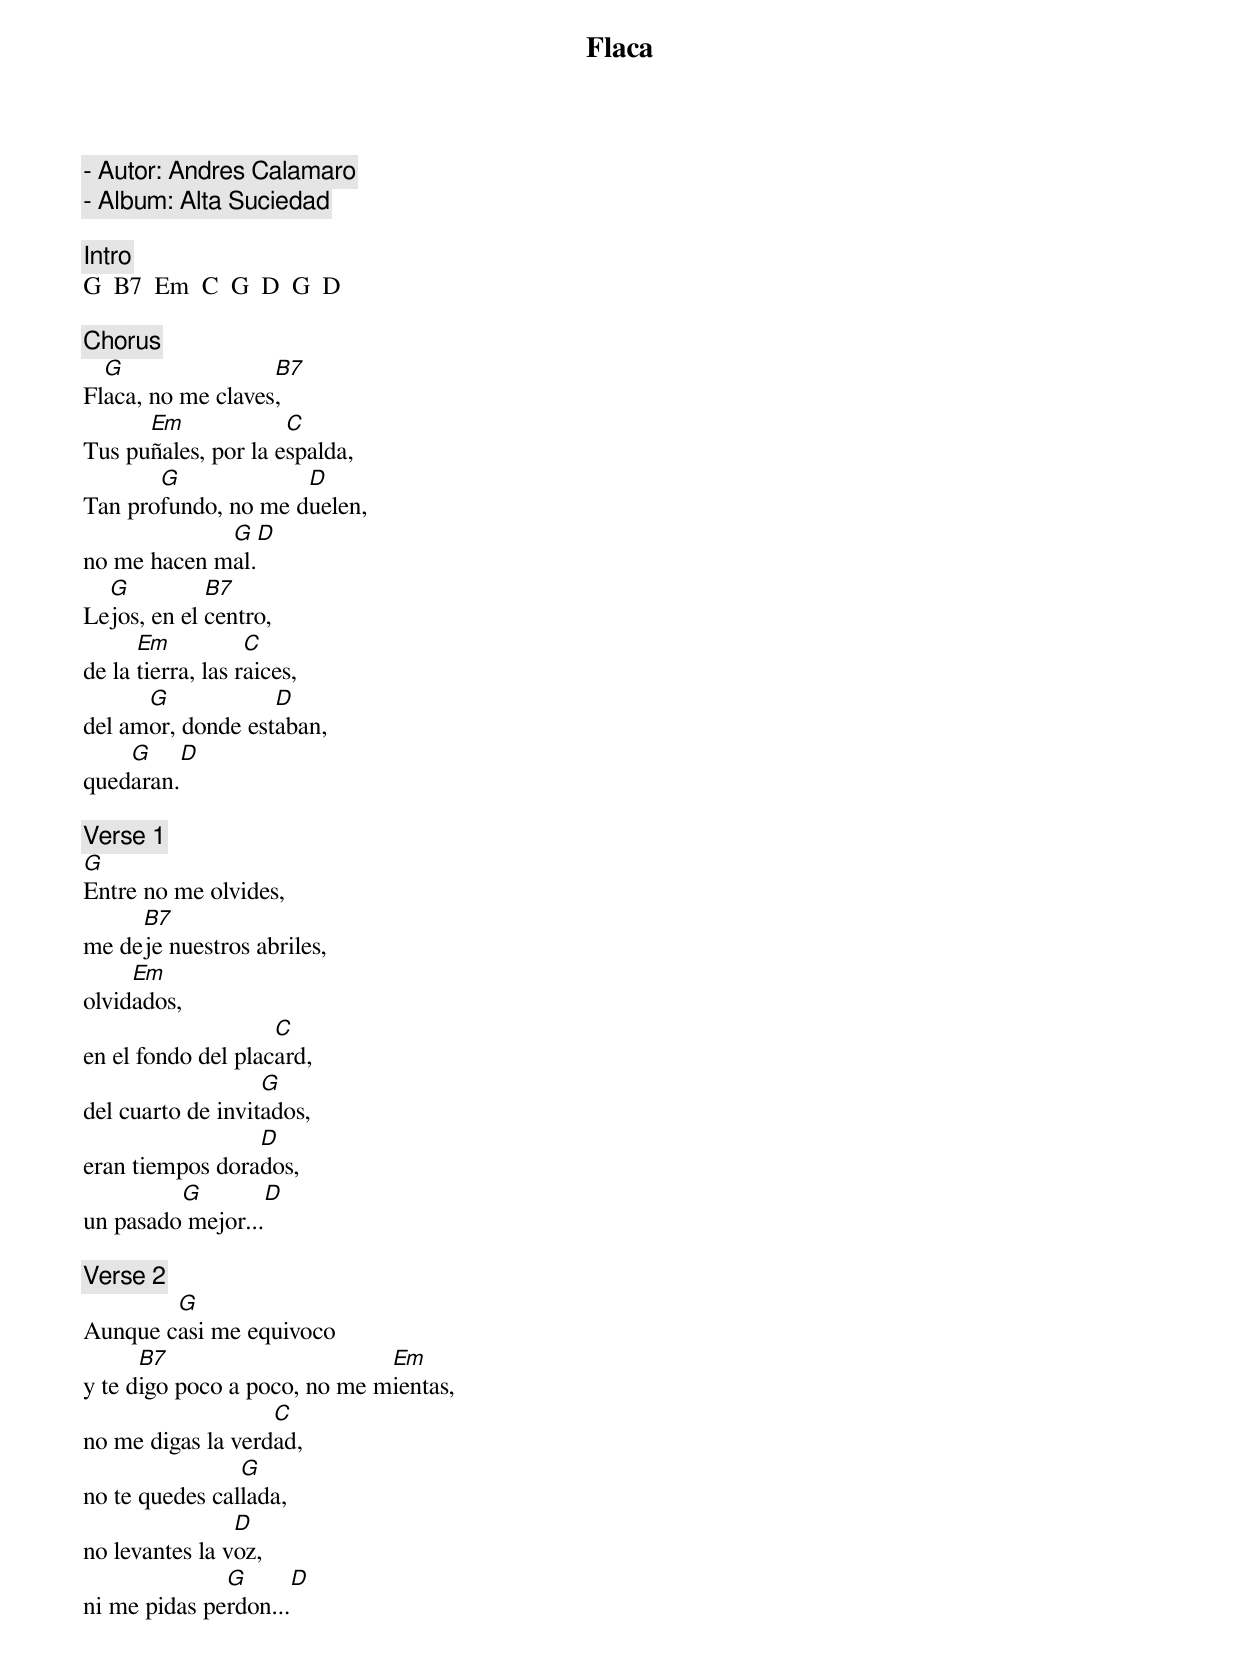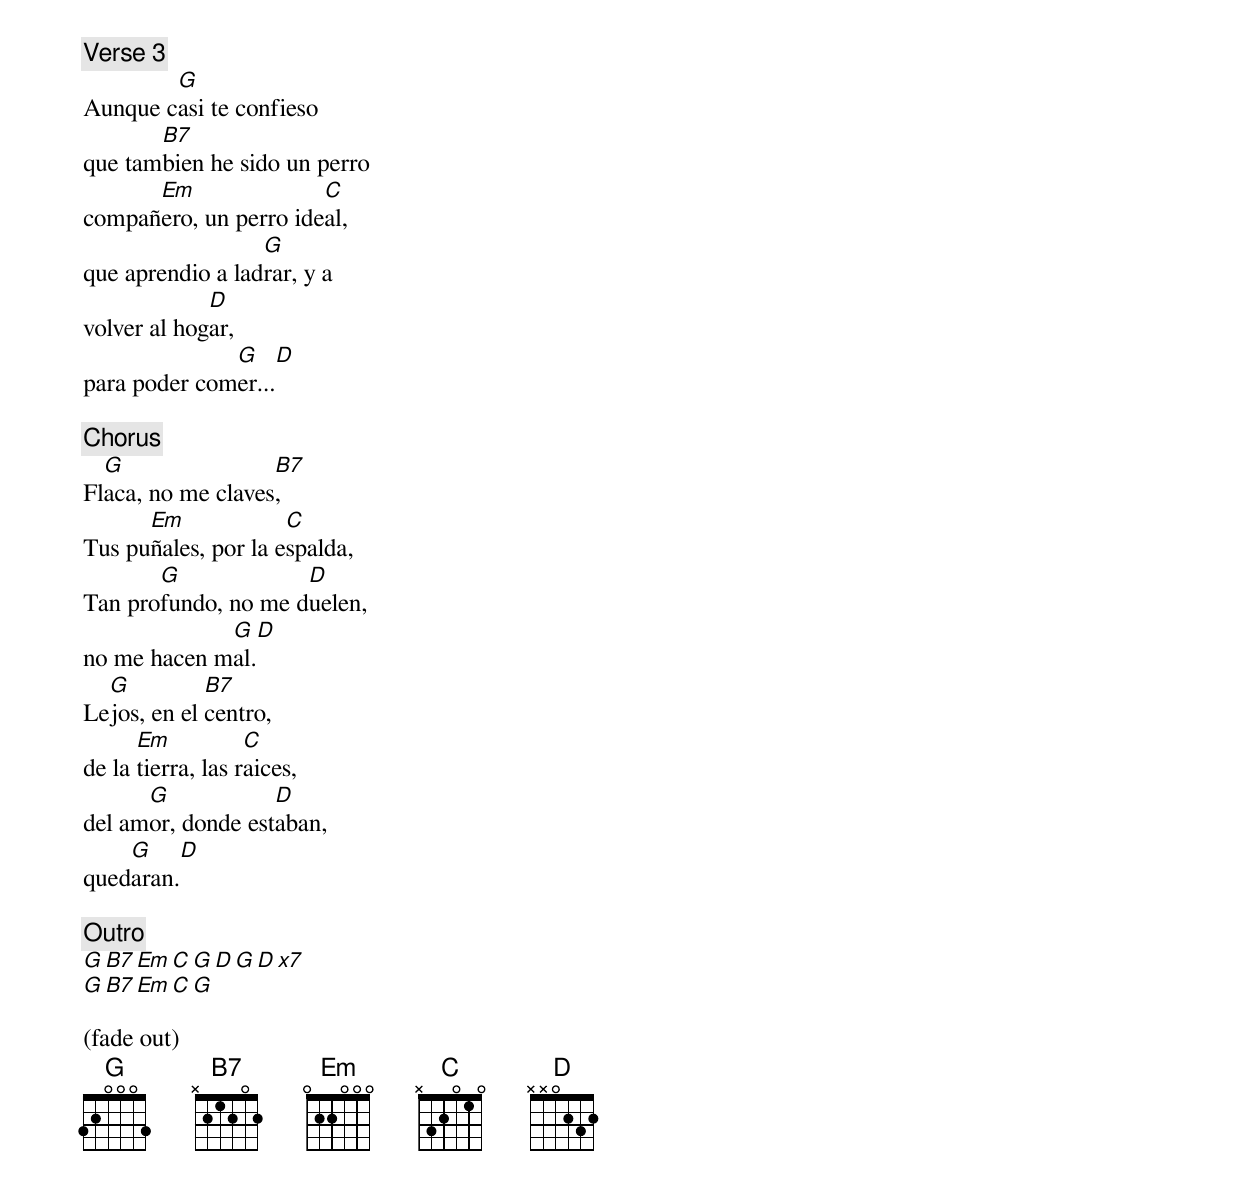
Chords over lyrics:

Flaca

- Autor: Andres Calamaro
- Album: Alta Suciedad

[Intro]
G  B7  Em  C  G  D  G  D

[Chorus]
  G                B7
Flaca, no me claves,
      Em             C
Tus puñales, por la espalda,
       G             D
Tan profundo, no me duelen,
             G       D
no me hacen mal.
  G          B7
Lejos, en el centro,
      Em           C
de la tierra, las raices,
      G            D
del amor, donde estaban,
    G         D
quedaran.

[Verse 1]
G
Entre no me olvides,
     B7
me deje nuestros abriles,
     Em
olvidados,
                    C
en el fondo del placard,
                   G
del cuarto de invitados,
                 D
eran tiempos dorados,
         G           D
un pasado mejor...

[Verse 2]
        G
Aunque casi me equivoco
      B7                      Em
y te digo poco a poco, no me mientas,
                   C
no me digas la verdad,
                G
no te quedes callada,
                D
no levantes la voz,
              G        D
ni me pidas perdon...

[Verse 3]
        G
Aunque casi te confieso
       B7
que tambien he sido un perro
      Em               C
compañero, un perro ideal,
                  G
que aprendio a ladrar, y a
             D
volver al hogar,
              G        D
para poder comer...

[Chorus]
  G                B7
Flaca, no me claves,
      Em             C
Tus puñales, por la espalda,
       G             D
Tan profundo, no me duelen,
             G       D
no me hacen mal.
  G          B7
Lejos, en el centro,
      Em           C
de la tierra, las raices,
      G            D
del amor, donde estaban,
    G         D
quedaran.

[Outro]
G  B7  Em  C  G  D  G  D  x7
G  B7  Em  C  G

(fade out)
